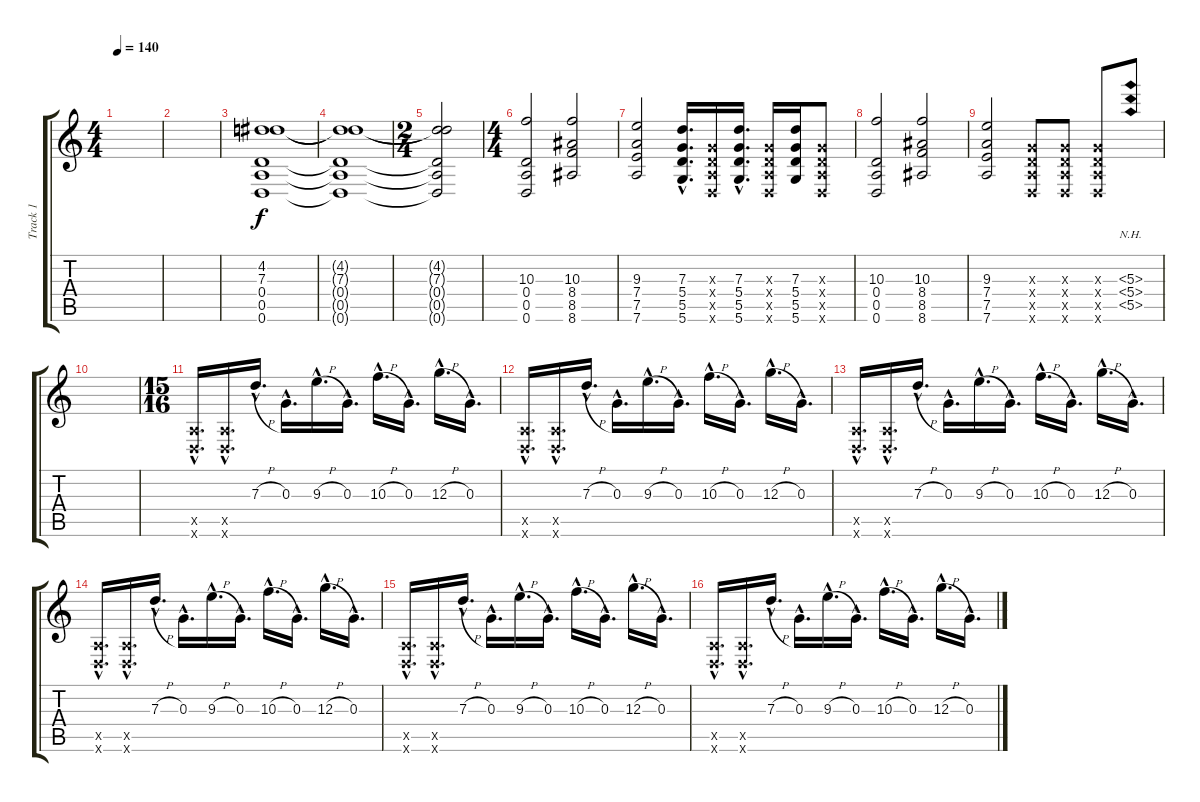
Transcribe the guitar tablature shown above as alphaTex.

\track ("Track 1" "Track 1") {instrument distortionguitar}
\staff {score tabs}
\tuning (E4 B3 G3 D3 A2 D2) {hide}
\ts (4 4)
\tempo 140
\clef g2
\ks c
|
|
(4.2 7.3 0.4 0.5 0.6).1 |
(4.2{t} 7.3{t} 0.4{t} 0.5{t} 0.6{t}).1 |
\ts (2 4)
(4.2{t} 7.3{t} 0.4{t} 0.5{t} 0.6{t}).2 |
\ts (4 4)
(10.3 0.4 0.5 0.6).2 (10.3 8.4 8.5 8.6).2 |
(9.3 7.4 7.5 7.6).2 (7.3{hac} 5.4{hac} 5.5{hac} 5.6{hac}).16{d} (0.3{x} 0.4{x} 0.5{x} 0.6{x}).16 (7.3{hac} 5.4{hac} 5.5{hac} 5.6{hac}).16{d} (0.3{x} 0.4{x} 0.5{x} 0.6{x}).16 (7.3 5.4 5.5 5.6).16 (0.3{x} 0.4{x} 0.5{x} 0.6{x}).8 |
(10.3 0.4 0.5 0.6).2 (10.3 8.4 8.5 8.6).2 |
(9.3 7.4 7.5 7.6).2 (0.3{x} 0.4{x} 0.5{x} 0.6{x}).8 (0.3{x} 0.4{x} 0.5{x} 0.6{x}).8 (0.3{x} 0.4{x} 0.5{x} 0.6{x}).8 (5.3{nh} 5.4{nh} 5.5{nh}).8 |
|
\ts (15 16)
(0.5{hac x} 0.6{hac x}).16{d} (0.5{hac x} 0.6{hac x}).16{d} 7.3{h hac}.16{d} 0.3{hac}.16{d} 9.3{h hac}.16{d} 0.3{hac}.16{d} 10.3{h hac}.16{d} 0.3{hac}.16{d} 12.3{h hac}.16{d} 0.3{hac}.16{d} |
(0.5{hac x} 0.6{hac x}).16{d} (0.5{hac x} 0.6{hac x}).16{d} 7.3{h hac}.16{d} 0.3{hac}.16{d} 9.3{h hac}.16{d} 0.3{hac}.16{d} 10.3{h hac}.16{d} 0.3{hac}.16{d} 12.3{h hac}.16{d} 0.3{hac}.16{d} |
(0.5{hac x} 0.6{hac x}).16{d} (0.5{hac x} 0.6{hac x}).16{d} 7.3{h hac}.16{d} 0.3{hac}.16{d} 9.3{h hac}.16{d} 0.3{hac}.16{d} 10.3{h hac}.16{d} 0.3{hac}.16{d} 12.3{h hac}.16{d} 0.3{hac}.16{d} |
(0.5{hac x} 0.6{hac x}).16{d} (0.5{hac x} 0.6{hac x}).16{d} 7.3{h hac}.16{d} 0.3{hac}.16{d} 9.3{h hac}.16{d} 0.3{hac}.16{d} 10.3{h hac}.16{d} 0.3{hac}.16{d} 12.3{h hac}.16{d} 0.3{hac}.16{d} |
(0.5{hac x} 0.6{hac x}).16{d} (0.5{hac x} 0.6{hac x}).16{d} 7.3{h hac}.16{d} 0.3{hac}.16{d} 9.3{h hac}.16{d} 0.3{hac}.16{d} 10.3{h hac}.16{d} 0.3{hac}.16{d} 12.3{h hac}.16{d} 0.3{hac}.16{d} |
(0.5{hac x} 0.6{hac x}).16{d} (0.5{hac x} 0.6{hac x}).16{d} 7.3{h hac}.16{d} 0.3{hac}.16{d} 9.3{h hac}.16{d} 0.3{hac}.16{d} 10.3{h hac}.16{d} 0.3{hac}.16{d} 12.3{h hac}.16{d} 0.3{hac}.16{d}
